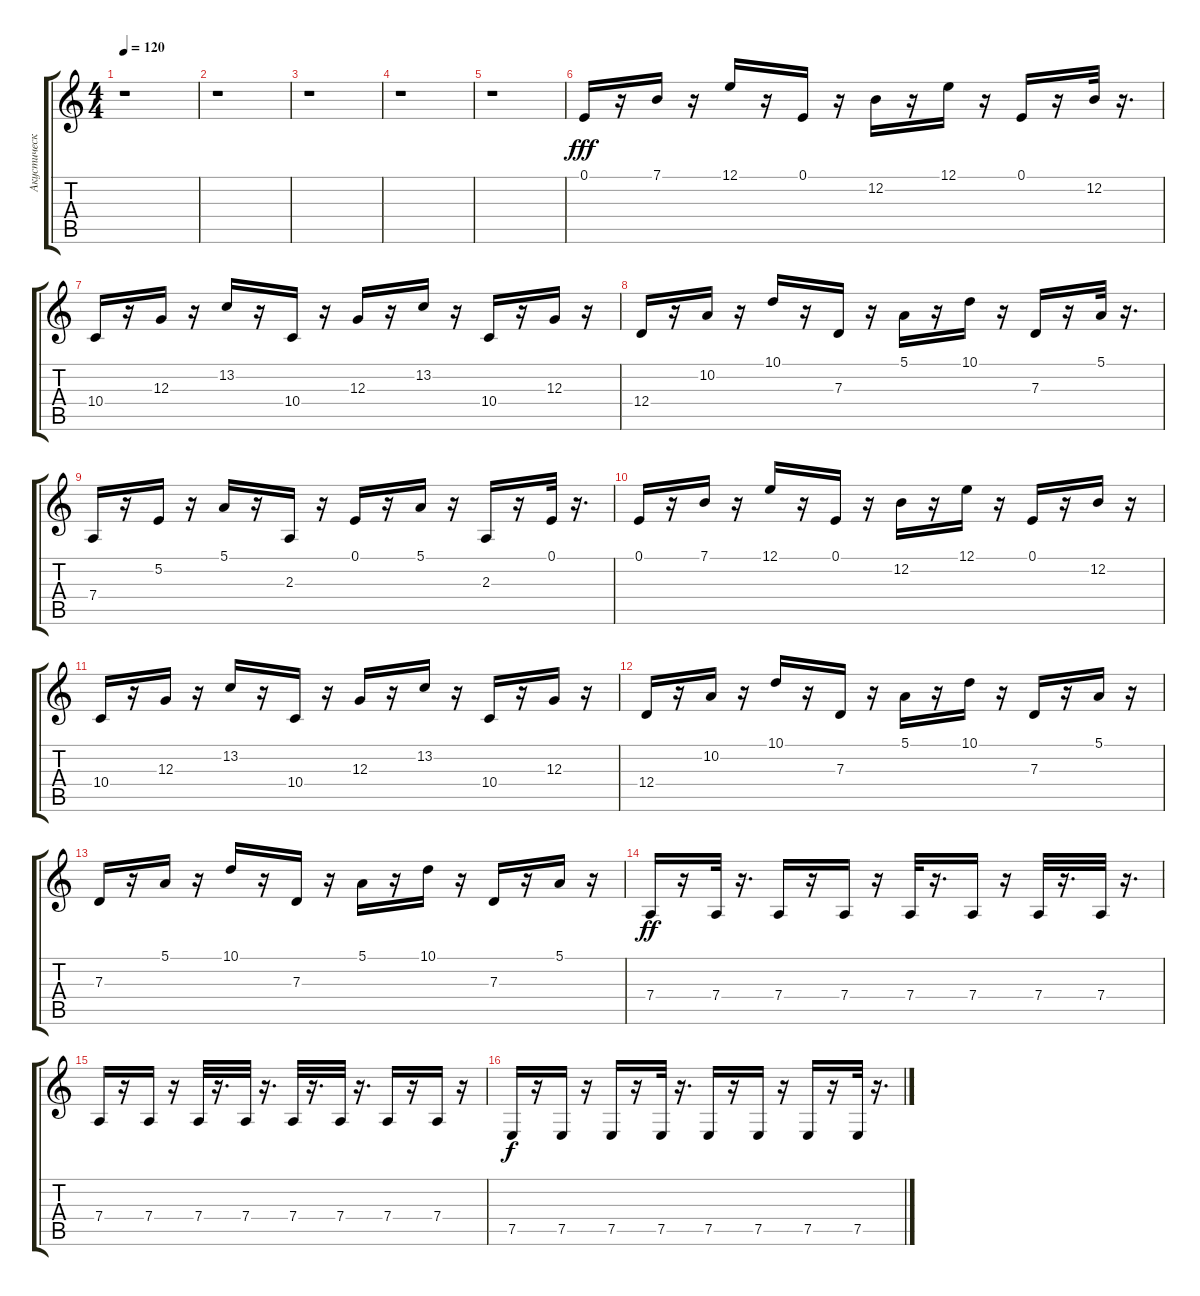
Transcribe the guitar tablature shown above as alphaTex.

\track ("Акустический Гранд Роял" "Акустическ") {instrument acousticgrandpiano}
\staff {score tabs}
\tuning (E4 B3 G3 D3 A2 E2) {hide}
\ts (4 4)
\tempo 120
\clef g2
\ks c
r.1{dy f} |
r.1 |
r.1 |
r.1 |
r.1 |
0.1.16{dy fff} r.16 7.1.16 r.16 12.1.16 r.16 0.1.16 r.16 12.2.16 r.16 12.1.16 r.16 0.1.16 r.16 12.2.32 r.16{d} |
10.4.16 r.16 12.3.16 r.16 13.2.16 r.16 10.4.16 r.16 12.3.16 r.16 13.2.16 r.16 10.4.16 r.16 12.3.16 r.16 |
12.4.16 r.16 10.2.16 r.16 10.1.16 r.16 7.3.16 r.16 5.1.16 r.16 10.1.16 r.16 7.3.16 r.16 5.1.32 r.16{d} |
7.4.16 r.16 5.2.16 r.16 5.1.16 r.16 2.3.16 r.16 0.1.16 r.16 5.1.16 r.16 2.3.16 r.16 0.1.32 r.16{d} |
0.1.16 r.16 7.1.16 r.16 12.1.16 r.16 0.1.16 r.16 12.2.16 r.16 12.1.16 r.16 0.1.16 r.16 12.2.16 r.16 |
10.4.16 r.16 12.3.16 r.16 13.2.16 r.16 10.4.16 r.16 12.3.16 r.16 13.2.16 r.16 10.4.16 r.16 12.3.16 r.16 |
12.4.16 r.16 10.2.16 r.16 10.1.16 r.16 7.3.16 r.16 5.1.16 r.16 10.1.16 r.16 7.3.16 r.16 5.1.16 r.16 |
7.3.16 r.16 5.1.16 r.16 10.1.16 r.16 7.3.16 r.16 5.1.16 r.16 10.1.16 r.16 7.3.16 r.16 5.1.16 r.16 |
7.4.16{dy ff} r.16 7.4.32 r.16{d} 7.4.16 r.16 7.4.16 r.16 7.4.32 r.16{d} 7.4.16 r.16 7.4.32 r.16{d} 7.4.32 r.16{d} |
7.4.16 r.16 7.4.16 r.16 7.4.32 r.16{d} 7.4.32 r.16{d} 7.4.32 r.16{d} 7.4.32 r.16{d} 7.4.16 r.16 7.4.16 r.16 |
7.5.16{dy f} r.16 7.5.16 r.16 7.5.16 r.16 7.5.32 r.16{d} 7.5.16 r.16 7.5.16 r.16 7.5.16 r.16 7.5.32 r.16{d}
